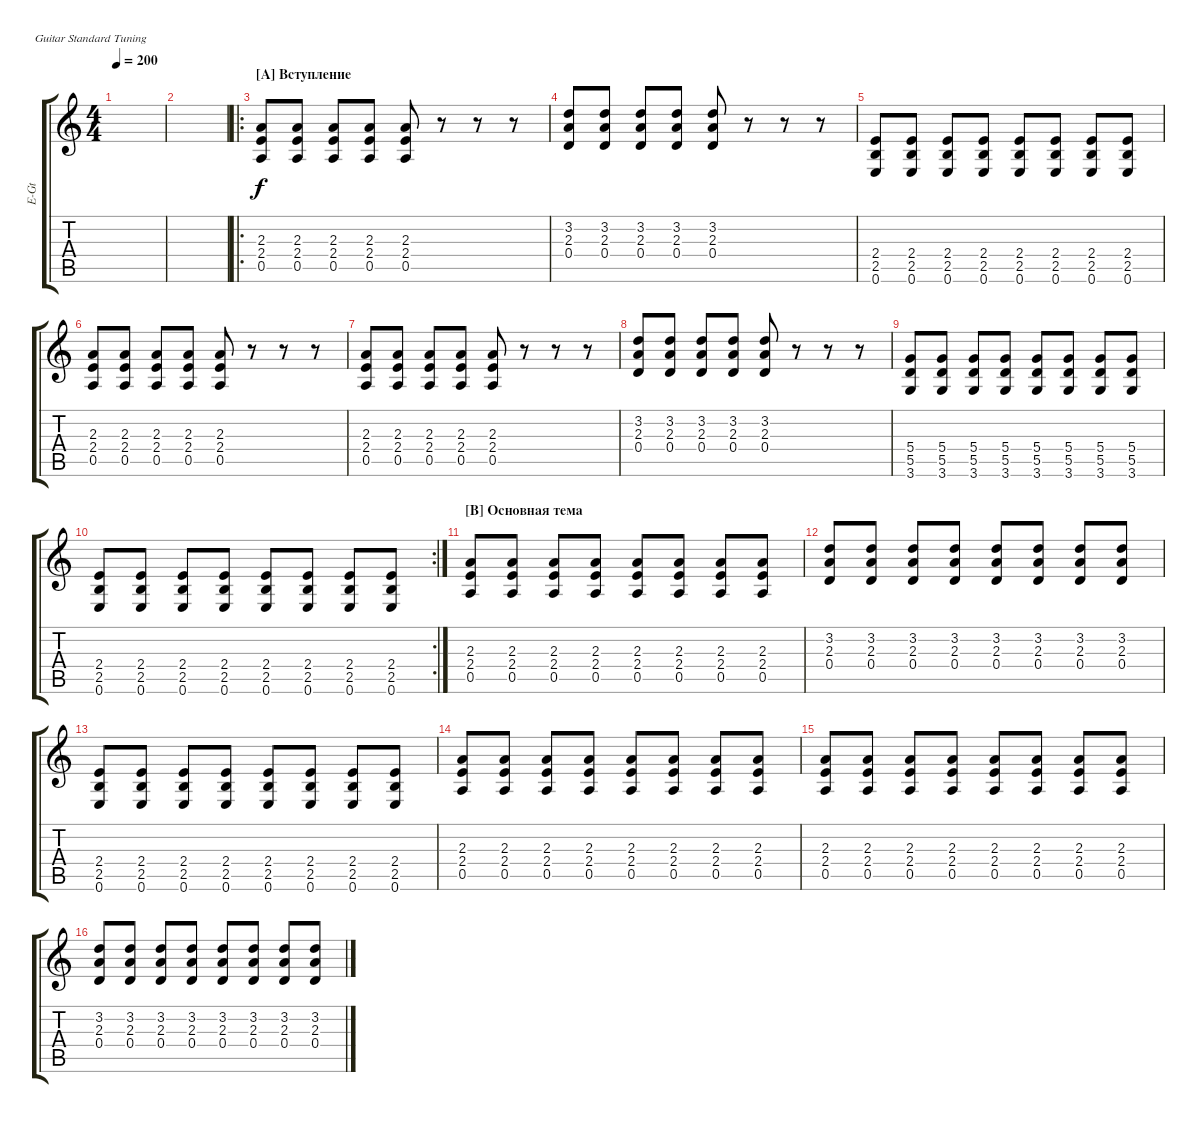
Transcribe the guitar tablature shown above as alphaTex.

\track ("Electric Guitar" "E-Gt") {instrument overdrivenguitar}
\staff {score tabs}
\tuning (E4 B3 G3 D3 A2 E2)
\ts (4 4)
\tempo 200
\clef g2
\ks c
|
|
\ro
\section ("A" "Вступление")
(0.5 2.4 2.3).8 (0.5 2.4 2.3).8 (0.5 2.4 2.3).8 (0.5 2.3 2.4).8 (0.5 2.4 2.3).8 r.8 r.8 r.8 |
(0.4 2.3 3.2).8 (0.4 2.3 3.2).8 (0.4 2.3 3.2).8 (0.4 2.3 3.2).8 (0.4 2.3 3.2).8 r.8 r.8 r.8 |
(0.6 2.5 2.4).8 (0.6 2.5 2.4).8 (0.6 2.5 2.4).8 (0.6 2.5 2.4).8 (0.6 2.5 2.4).8 (0.6 2.5 2.4).8 (0.6 2.5 2.4).8 (0.6 2.5 2.4).8 |
(0.5 2.4 2.3).8 (0.5 2.4 2.3).8 (0.5 2.4 2.3).8 (0.5 2.4 2.3).8 (0.5 2.4 2.3).8 r.8 r.8 r.8 |
(0.5 2.4 2.3).8 (0.5 2.4 2.3).8 (0.5 2.4 2.3).8 (0.5 2.4 2.3).8 (0.5 2.4 2.3).8 r.8 r.8 r.8 |
(0.4 2.3 3.2).8 (0.4 2.3 3.2).8 (0.4 2.3 3.2).8 (0.4 2.3 3.2).8 (0.4 2.3 3.2).8 r.8 r.8 r.8 |
(3.6 5.5 5.4).8 (3.6 5.5 5.4).8 (3.6 5.5 5.4).8 (3.6 5.5 5.4).8 (3.6 5.5 5.4).8 (3.6 5.5 5.4).8 (3.6 5.5 5.4).8 (3.6 5.5 5.4).8 |
\rc 2
(0.6 2.5 2.4).8 (0.6 2.5 2.4).8 (0.6 2.5 2.4).8 (0.6 2.5 2.4).8 (0.6 2.5 2.4).8 (0.6 2.5 2.4).8 (0.6 2.5 2.4).8 (0.6 2.5 2.4).8 |
\section ("B" "Основная тема")
(0.5 2.4 2.3).8 (0.5 2.4 2.3).8 (0.5 2.4 2.3).8 (0.5 2.4 2.3).8 (0.5 2.4 2.3).8 (0.5 2.4 2.3).8 (0.5 2.4 2.3).8 (0.5 2.4 2.3).8 |
(0.4 2.3 3.2).8 (0.4 2.3 3.2).8 (0.4 2.3 3.2).8 (0.4 2.3 3.2).8 (0.4 2.3 3.2).8 (0.4 2.3 3.2).8 (0.4 2.3 3.2).8 (0.4 2.3 3.2).8 |
(0.6 2.5 2.4).8 (0.6 2.5 2.4).8 (0.6 2.5 2.4).8 (0.6 2.5 2.4).8 (0.6 2.5 2.4).8 (0.6 2.5 2.4).8 (0.6 2.5 2.4).8 (0.6 2.5 2.4).8 |
(0.5 2.4 2.3).8 (0.5 2.4 2.3).8 (0.5 2.4 2.3).8 (0.5 2.4 2.3).8 (0.5 2.4 2.3).8 (0.5 2.4 2.3).8 (0.5 2.4 2.3).8 (0.5 2.4 2.3).8 |
(0.5 2.4 2.3).8 (0.5 2.4 2.3).8 (0.5 2.4 2.3).8 (0.5 2.4 2.3).8 (0.5 2.4 2.3).8 (0.5 2.4 2.3).8 (0.5 2.4 2.3).8 (0.5 2.4 2.3).8 |
(0.4 2.3 3.2).8 (0.4 2.3 3.2).8 (0.4 2.3 3.2).8 (0.4 2.3 3.2).8 (0.4 2.3 3.2).8 (0.4 2.3 3.2).8 (0.4 2.3 3.2).8 (0.4 2.3 3.2).8
